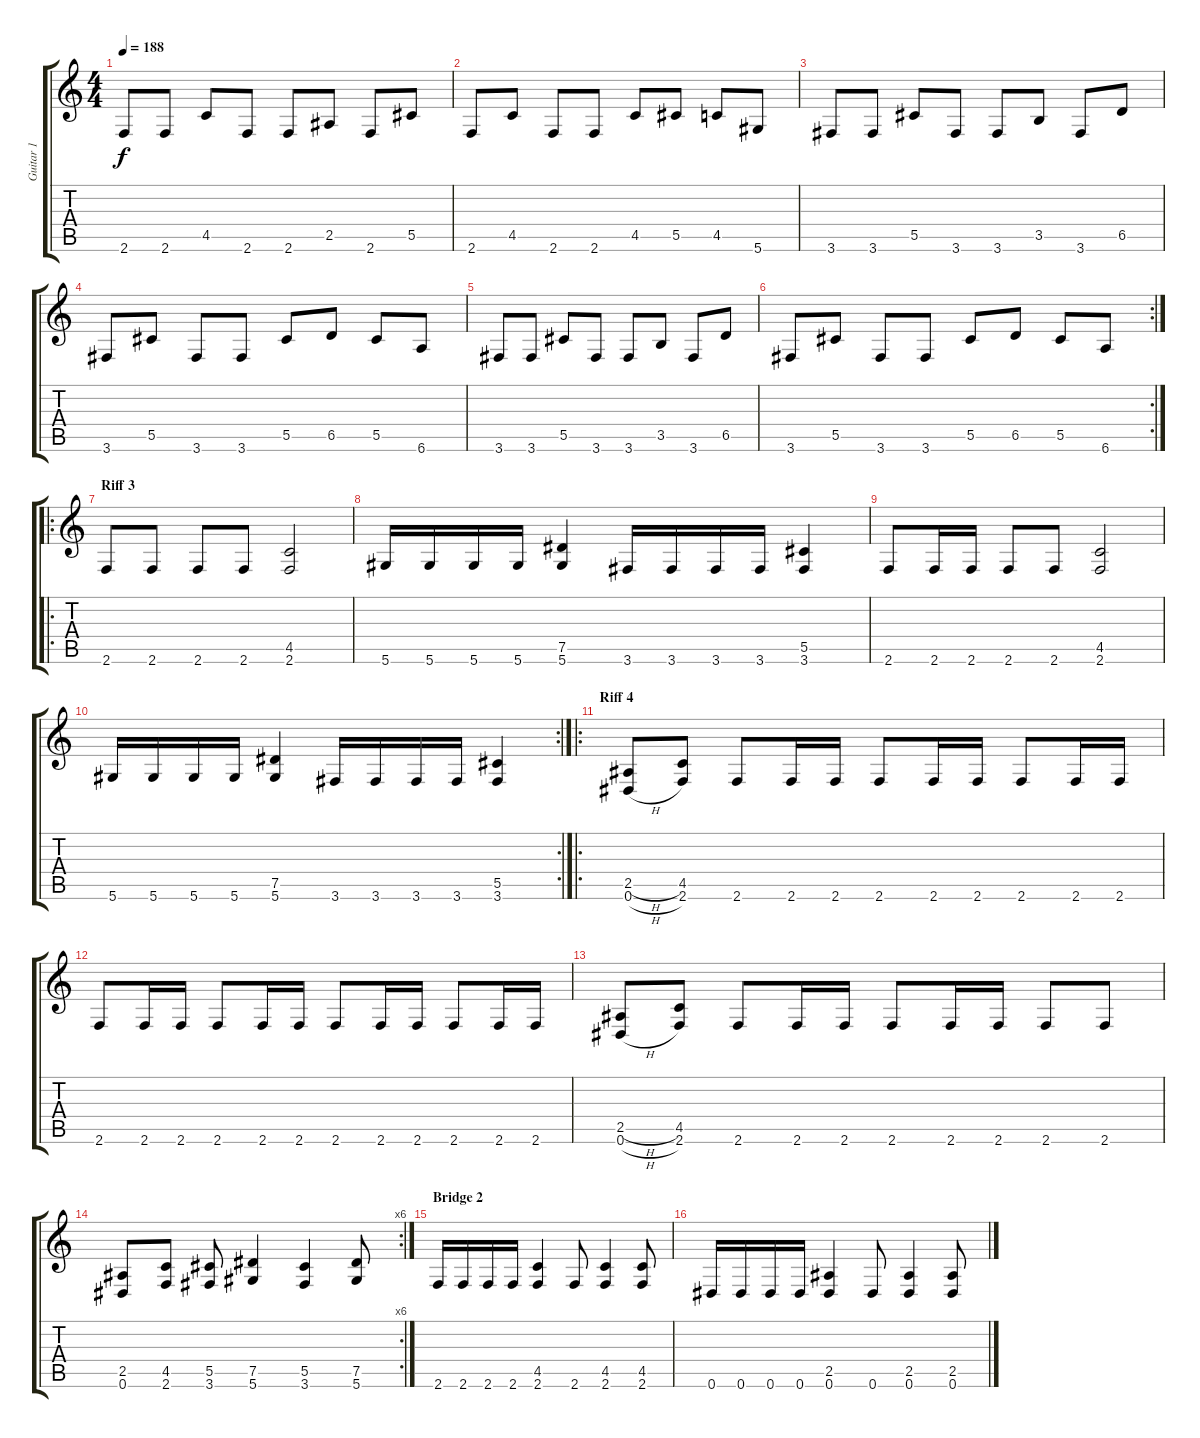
\track ("Guitar 1" "Guitar 1") {instrument distortionguitar}
\staff {score tabs}
\tuning (Eb4 Bb3 Gb3 Db3 Ab2 Eb2) {hide}
\ts (4 4)
\tempo 188
\clef g2
\ks c
2.6.8{dy f} 2.6.8 4.5.8 2.6.8 2.6.8 2.5.8 2.6.8 5.5.8 |
2.6.8 4.5.8 2.6.8 2.6.8 4.5.8 5.5.8 4.5.8 5.6.8 |
3.6.8 3.6.8 5.5.8 3.6.8 3.6.8 3.5.8 3.6.8 6.5.8 |
3.6.8 5.5.8 3.6.8 3.6.8 5.5.8 6.5.8 5.5.8 6.6.8 |
3.6.8 3.6.8 5.5.8 3.6.8 3.6.8 3.5.8 3.6.8 6.5.8 |
\rc 2
3.6.8 5.5.8 3.6.8 3.6.8 5.5.8 6.5.8 5.5.8 6.6.8 |
\ro
\section ("" "Riff 3")
2.6.8 2.6.8 2.6.8 2.6.8 (4.5 2.6).2 |
5.6.16 5.6.16 5.6.16 5.6.16 (7.5 5.6).4 3.6.16 3.6.16 3.6.16 3.6.16 (5.5 3.6).4 |
2.6.8 2.6.16 2.6.16 2.6.8 2.6.8 (4.5 2.6).2 |
\rc 2
5.6.16 5.6.16 5.6.16 5.6.16 (7.5 5.6).4 3.6.16 3.6.16 3.6.16 3.6.16 (5.5 3.6).4 |
\ro
\section ("" "Riff 4")
(2.5{h} 0.6{h}).8 (4.5 2.6).8 2.6.8 2.6.16 2.6.16 2.6.8 2.6.16 2.6.16 2.6.8 2.6.16 2.6.16 |
2.6.8 2.6.16 2.6.16 2.6.8 2.6.16 2.6.16 2.6.8 2.6.16 2.6.16 2.6.8 2.6.16 2.6.16 |
(2.5{h} 0.6{h}).8 (4.5 2.6).8 2.6.8 2.6.16 2.6.16 2.6.8 2.6.16 2.6.16 2.6.8 2.6.8 |
\rc 6
(2.5 0.6).8 (4.5 2.6).8 (5.5 3.6).8 (7.5 5.6).4 (5.5 3.6).4 (7.5 5.6).8 |
\section ("" "Bridge 2")
2.6.16 2.6.16 2.6.16 2.6.16 (4.5 2.6).4 2.6.8 (4.5 2.6).4 (4.5 2.6).8 |
0.6.16 0.6.16 0.6.16 0.6.16 (2.5 0.6).4 0.6.8 (2.5 0.6).4 (2.5 0.6).8
